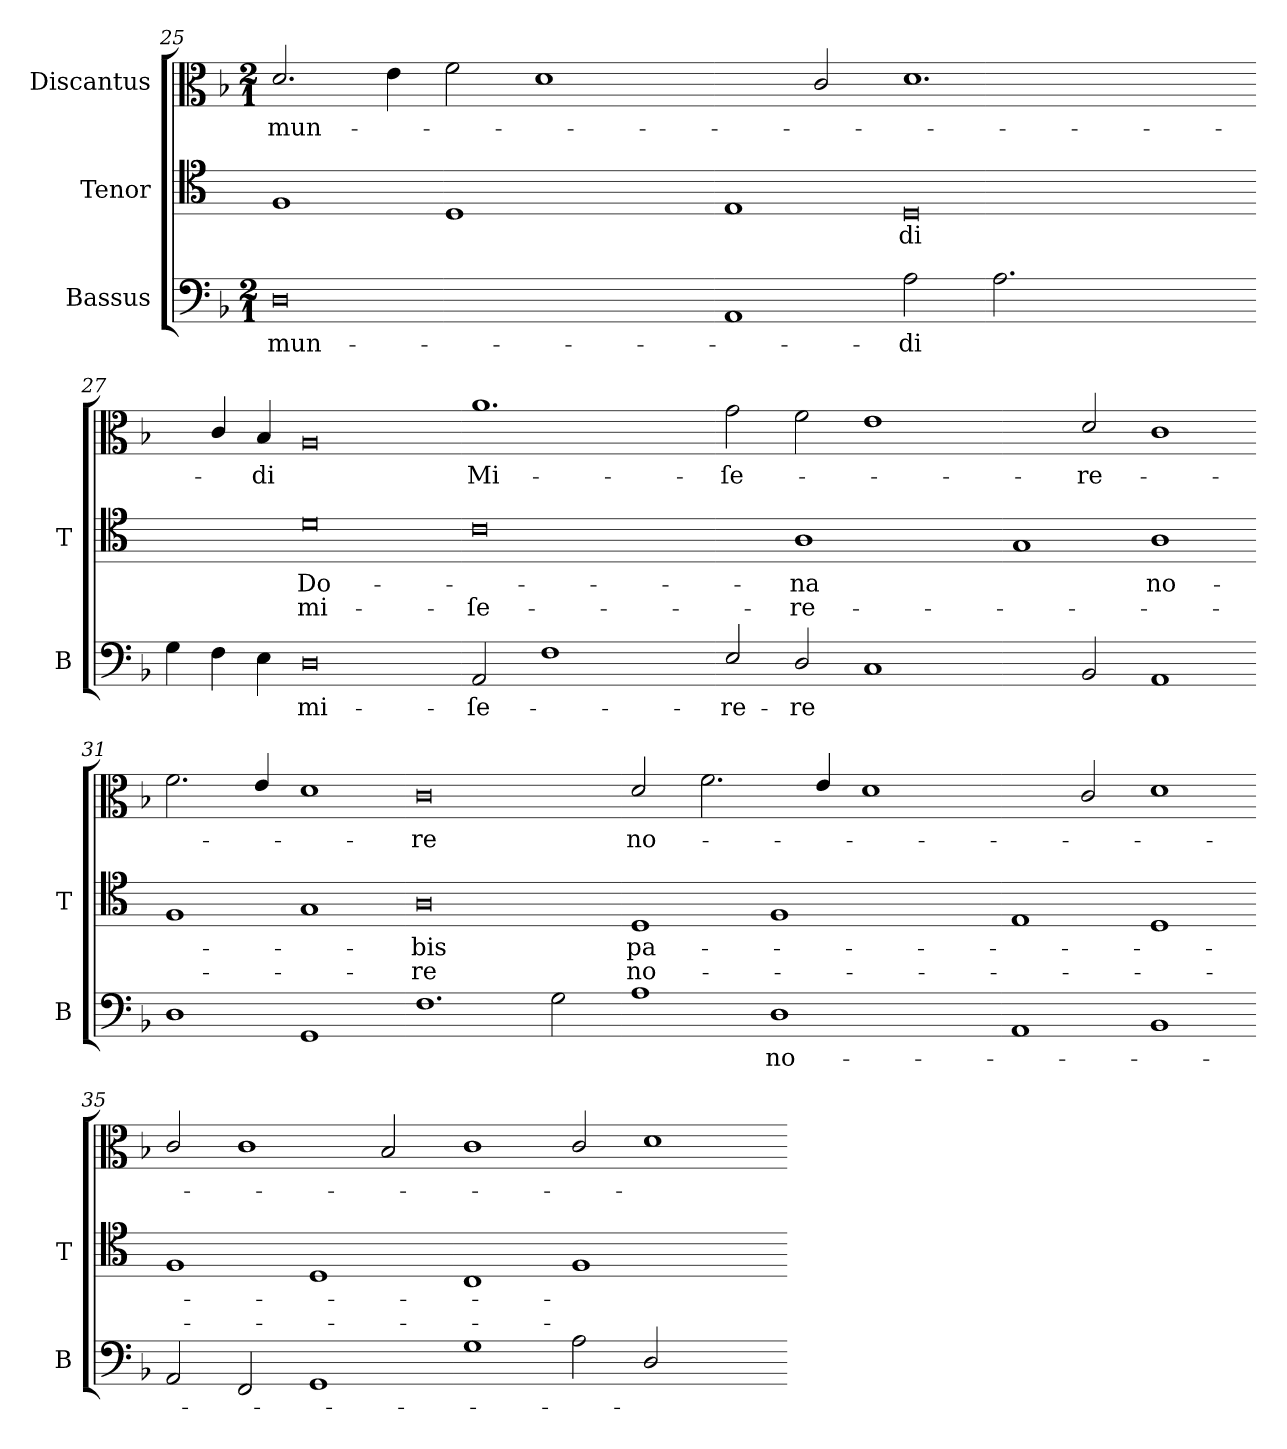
**kern	**text	**kern	**text	**text	**kern	**text
*part3	*part3	*part2	*part2	*part2	*part1	*part1
*staff3	*staff3	*staff2	*staff2	*staff2	*staff1	*staff1
*I"Bassus	*	*I"Tenor	*	*	*I"Discantus	*
*I'B	*	*I'T	*	*	*	*
*clefF4	*	*clefC4	*	*	*clefC3	*
*k[b-]	*	*k[]	*	*	*k[b-]	*
*d:	*	*	*	*	*d:	*
*M2/1	*	*	*	*	*M2/1	*
=25	=25	=25	=25	=25	=25	=25
0D	mun-	1F	.	.	2.d/	mun-
.	.	.	.	.	4e\	.
.	.	1D	.	.	2f\	.
.	.	.	.	.	1d\	.
2ryy	.	2ryy	.	.	.	.
=26-	=26-	=26-	=26-	=26-	=26-	=26-
1AA	.	1E	.	.	2ryy	.
.	.	.	.	.	2c/	.
2A\	-di	0D	di	.	1.d	.
2.A\	.	.	.	.	.	.
2.ryy	.	.	.	.	.	.
.	.	.	.	.	2ryy	.
=27-	=27-	=27-	=27-	=27-	=27-	=27-
4G\	.	2.ryy	.	.	4ryy	.
4F\	.	.	.	.	4c/	.
4E\	.	.	.	.	4B-/	-di
0D	mi-	0d	Do-	mi-	0A	.
=28-	=28-	=28-	=28-	=28-	=28-	=28-
2AA/	-ſe-	0c	.	-ſe-	1.a	Mi-
1F\	.	.	.	.	.	.
2ryy	.	.	.	.	2ryy	.
=29-	=29-	=29-	=29-	=29-	=29-	=29-
2E/	-re-	2ryy	.	.	2g\	-ſe-
2D/	-re	1A	na	-re-	2f\	.
1C/	.	.	.	.	1e\	.
.	.	2ryy	.	.	.	.
=30-	=30-	=30-	=30-	=30-	=30-	=30-
2ryy	.	1G	.	.	2ryy	.
2BB-/	.	.	.	.	2d/	-re-
1AA	.	1A	no-	.	1c	.
=31-	=31-	=31-	=31-	=31-	=31-	=31-
1D	.	1F	.	.	2.f\	.
.	.	.	.	.	4e/	.
1GG	.	1G	.	.	1d	.
=32-	=32-	=32-	=32-	=32-	=32-	=32-
1.F	.	0A	-bis	-re	0c	-re
2G\	.	.	.	.	.	.
=33-	=33-	=33-	=33-	=33-	=33-	=33-
1A	.	1D	pa-	no-	2d/	no-
.	.	.	.	.	2.f\	.
1D	no-	1F	.	.	.	.
.	.	.	.	.	4e/	.
.	.	.	.	.	1d\	.
2ryy	.	2ryy	.	.	.	.
=34-	=34-	=34-	=34-	=34-	=34-	=34-
1AA	.	1E	.	.	2ryy	.
.	.	.	.	.	2c/	.
1BB-	.	1D	.	.	1d	.
=35-	=35-	=35-	=35-	=35-	=35-	=35-
2AA/	.	1F	.	.	2c/	.
2FF/	.	.	.	.	1c	.
1GG	.	1D	.	.	.	.
.	.	.	.	.	2B-/	.
=36-	=36-	=36-	=36-	=36-	=36-	=36-
1G	.	1C	.	.	1c	.
2A\	.	1F	.	.	2c/	.
2D/	.	.	.	.	1d\	.
2ryy	.	2ryy	.	.	.	.
=-	=-	=-	=-	=-	=-	=-
*-	*-	*-	*-	*-	*-	*-
